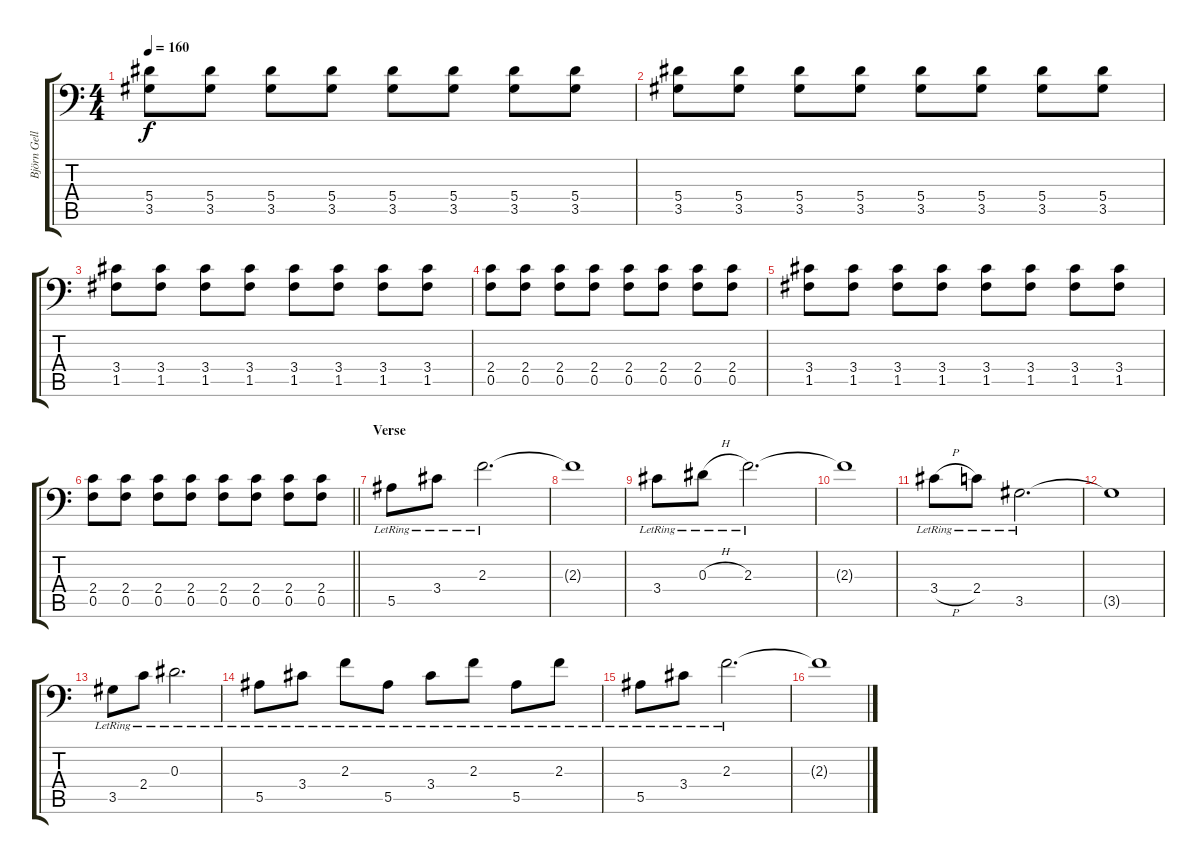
\track ("Björn Gellotte" "Björn Gell") {instrument overdrivenguitar}
\staff {score tabs}
\tuning (C4 G3 Eb3 Bb2 F2 Bb1) {hide}
\ts (4 4)
\tempo 160
\clef f4
\ks c
(5.4 3.5).8{dy f} (5.4 3.5).8 (5.4 3.5).8 (5.4 3.5).8 (5.4 3.5).8 (5.4 3.5).8 (5.4 3.5).8 (5.4 3.5).8 |
(5.4 3.5).8 (5.4 3.5).8 (5.4 3.5).8 (5.4 3.5).8 (5.4 3.5).8 (5.4 3.5).8 (5.4 3.5).8 (5.4 3.5).8 |
(3.4 1.5).8 (3.4 1.5).8 (3.4 1.5).8 (3.4 1.5).8 (3.4 1.5).8 (3.4 1.5).8 (3.4 1.5).8 (3.4 1.5).8 |
(2.4 0.5).8 (2.4 0.5).8 (2.4 0.5).8 (2.4 0.5).8 (2.4 0.5).8 (2.4 0.5).8 (2.4 0.5).8 (2.4 0.5).8 |
(3.4 1.5).8 (3.4 1.5).8 (3.4 1.5).8 (3.4 1.5).8 (3.4 1.5).8 (3.4 1.5).8 (3.4 1.5).8 (3.4 1.5).8 |
\barLineRight lightlight
(2.4 0.5).8 (2.4 0.5).8 (2.4 0.5).8 (2.4 0.5).8 (2.4 0.5).8 (2.4 0.5).8 (2.4 0.5).8 (2.4 0.5).8 |
\section ("" "Verse")
5.5{lr}.8{balance 16 instrument acousticguitarsteel} 3.4{lr}.8 2.3{lr}.2{d} |
2.3{t}.1 |
3.4{lr}.8 0.3{h lr}.8 2.3{lr}.2{d} |
2.3{t}.1 |
3.4{h lr}.8 2.4{lr}.8 3.5{lr}.2{d} |
3.5{t}.1 |
3.5{lr}.8 2.4{lr}.8 0.3{lr}.2{d} |
5.5{lr}.8 3.4{lr}.8 2.3{lr}.8 5.5{lr}.8 3.4{lr}.8 2.3{lr}.8 5.5{lr}.8 2.3{lr}.8 |
5.5{lr}.8 3.4{lr}.8 2.3{lr}.2{d} |
2.3{t}.1
